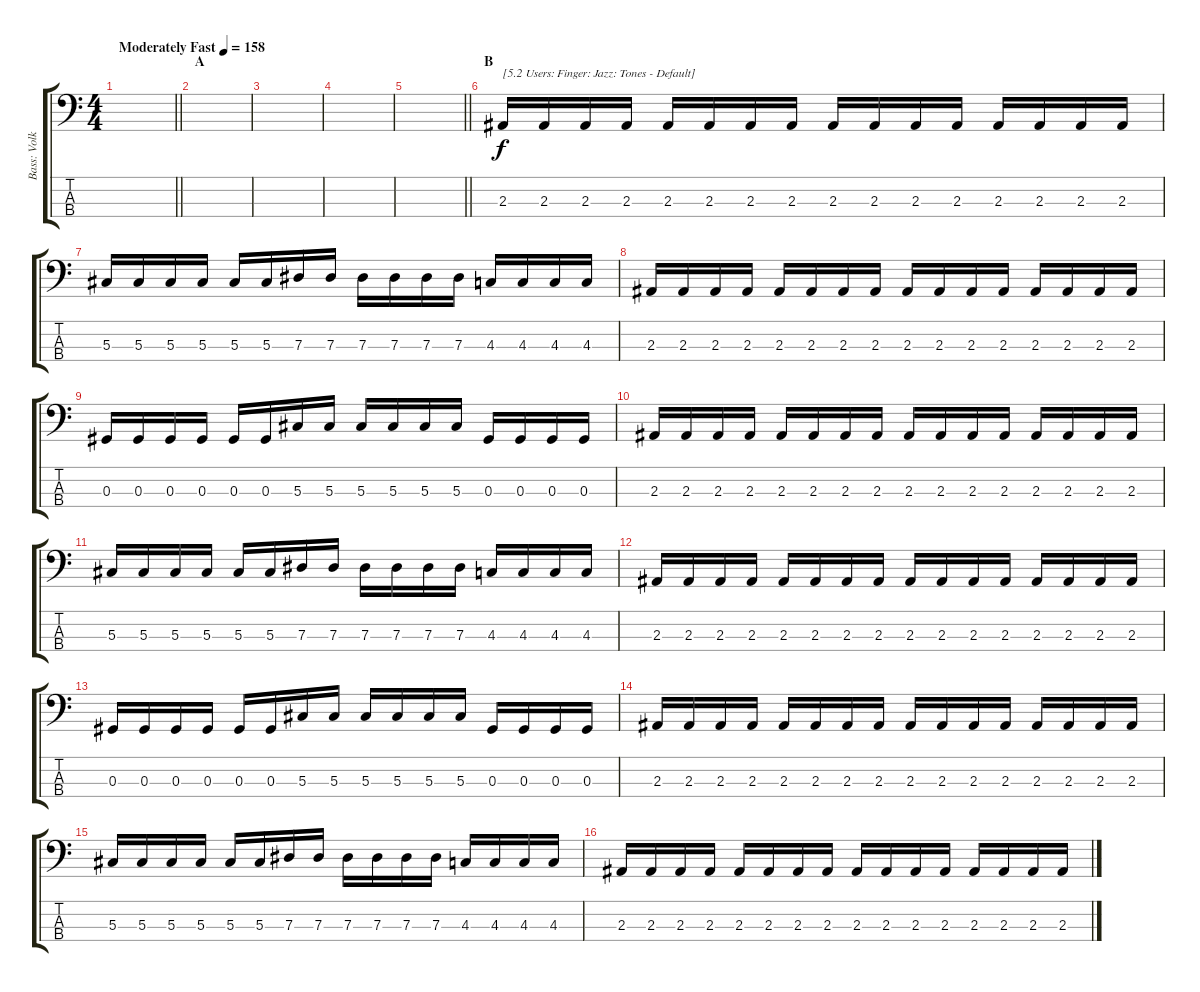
\track ("Bass: Volker" "Bass: Volk") {instrument electricbassfinger}
\staff {score tabs}
\tuning (Gb2 Db2 Ab1 Eb1) {hide}
\ts (4 4)
\tempo (158 "Moderately Fast")
\clef f4
\barLineRight lightlight
\ks c
|
\section ("" "A")
|
|
|
\barLineRight lightlight
|
\section ("" "B")
2.3.16{txt "[5.2 Users: Finger: Jazz: Tones - Default]"} 2.3.16 2.3.16 2.3.16 2.3.16 2.3.16 2.3.16 2.3.16 2.3.16 2.3.16 2.3.16 2.3.16 2.3.16 2.3.16 2.3.16 2.3.16 |
5.3.16 5.3.16 5.3.16 5.3.16 5.3.16 5.3.16 7.3.16 7.3.16 7.3.16 7.3.16 7.3.16 7.3.16 4.3.16 4.3.16 4.3.16 4.3.16 |
2.3.16 2.3.16 2.3.16 2.3.16 2.3.16 2.3.16 2.3.16 2.3.16 2.3.16 2.3.16 2.3.16 2.3.16 2.3.16 2.3.16 2.3.16 2.3.16 |
0.3.16 0.3.16 0.3.16 0.3.16 0.3.16 0.3.16 5.3.16 5.3.16 5.3.16 5.3.16 5.3.16 5.3.16 0.3.16 0.3.16 0.3.16 0.3.16 |
2.3.16 2.3.16 2.3.16 2.3.16 2.3.16 2.3.16 2.3.16 2.3.16 2.3.16 2.3.16 2.3.16 2.3.16 2.3.16 2.3.16 2.3.16 2.3.16 |
5.3.16 5.3.16 5.3.16 5.3.16 5.3.16 5.3.16 7.3.16 7.3.16 7.3.16 7.3.16 7.3.16 7.3.16 4.3.16 4.3.16 4.3.16 4.3.16 |
2.3.16 2.3.16 2.3.16 2.3.16 2.3.16 2.3.16 2.3.16 2.3.16 2.3.16 2.3.16 2.3.16 2.3.16 2.3.16 2.3.16 2.3.16 2.3.16 |
0.3.16 0.3.16 0.3.16 0.3.16 0.3.16 0.3.16 5.3.16 5.3.16 5.3.16 5.3.16 5.3.16 5.3.16 0.3.16 0.3.16 0.3.16 0.3.16 |
2.3.16 2.3.16 2.3.16 2.3.16 2.3.16 2.3.16 2.3.16 2.3.16 2.3.16 2.3.16 2.3.16 2.3.16 2.3.16 2.3.16 2.3.16 2.3.16 |
5.3.16 5.3.16 5.3.16 5.3.16 5.3.16 5.3.16 7.3.16 7.3.16 7.3.16 7.3.16 7.3.16 7.3.16 4.3.16 4.3.16 4.3.16 4.3.16 |
2.3.16 2.3.16 2.3.16 2.3.16 2.3.16 2.3.16 2.3.16 2.3.16 2.3.16 2.3.16 2.3.16 2.3.16 2.3.16 2.3.16 2.3.16 2.3.16
